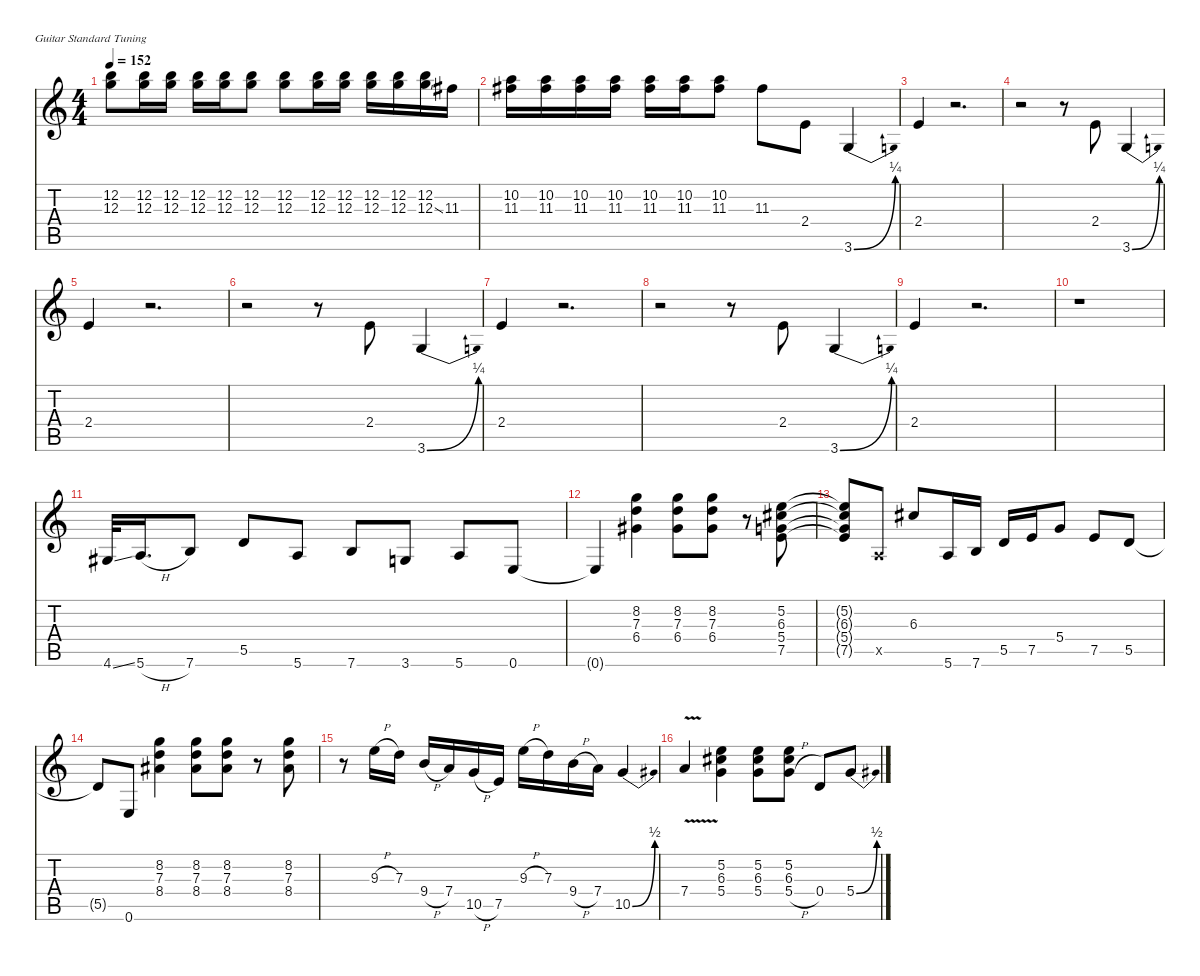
\defaultSystemsLayout 4
\hideDynamics
\bracketExtendMode nobrackets
\singleTrackTrackNamePolicy hidden
\multiTrackTrackNamePolicy hidden
\otherSystemsTrackNameOrientation horizontal
\track ("Gtr. 1" "od.guit.") {defaultSystemsLayout 4 instrument overdrivenguitar}
\staff {score tabs}
\tuning (E4 B3 G3 D3 A2 E2)
\ts (4 4)
\tempo 152
\clef g2
\ks c
(12.2 12.3).8{dy f instrument overdrivenguitar beam Down} (12.2 12.3).16{beam Down} (12.2 12.3).16{beam Down} (12.2 12.3).16{beam Down} (12.2 12.3).16{beam Down} (12.2 12.3).8{beam Down} (12.2 12.3).8{beam Down} (12.2 12.3).16{beam Down} (12.2 12.3).16{beam Down} (12.2 12.3).16{beam Down} (12.2 12.3).16{beam Down} (12.2 12.3{ss}).16{beam Down} 11.3{acc #}.16{beam Down} |
(10.2 11.3{acc #}).16{beam Down} (10.2 11.3{acc #}).16{beam Down} (10.2 11.3{acc #}).16{beam Down} (10.2 11.3{acc #}).16{beam Down} (10.2 11.3{acc #}).16{beam Down} (10.2 11.3{acc #}).16{beam Down} (10.2 11.3{acc #}).8{beam Down} 11.3{acc #}.8{beam Down} 2.4.8{beam Down} 3.6{be (bend 0 0 30 1)}.4{beam Up} |
2.4.4{beam Up} r.2{d beam Up} |
r.2{beam Down} r.8{beam Down} 2.4.8{beam Up} 3.6{be (bend 0 0 30 1)}.4{beam Up} |
2.4.4{beam Up} r.2{d beam Up} |
r.2{beam Down} r.8{beam Down} 2.4.8{beam Up} 3.6{be (bend 0 0 30 1)}.4{beam Up} |
2.4.4{beam Up} r.2{d beam Up} |
r.2{beam Down} r.8{beam Down} 2.4.8{beam Up} 3.6{be (bend 0 0 30 1)}.4{beam Up} |
2.4.4{beam Up} r.2{d beam Up} |
r.1{beam Down} |
4.6{ss acc #}.32{beam Up} 5.6{h}.16{d beam Up} 7.6.8{beam Up} 5.5.8{beam Up} 5.6.8{beam Up} 7.6.8{beam Up} 3.6.8{beam Up} 5.6.8{beam Up} 0.6.8{beam Up} |
0.6{t}.4{beam Up} (8.2 7.3 6.4{acc #}).4{beam Down} (8.2 7.3 6.4{acc #}).8{beam Down} (8.2 7.3 6.4{acc #}).8{beam Down} r.8{beam Down} (5.2 6.3{acc #} 5.4 7.5).8{beam Up} |
(5.2{t} 6.3{t acc #} 5.4{t} 7.5{t}).8{beam Up} 0.5{x}.8{beam Up} 6.3{acc #}.8{beam Up} 5.6.16{beam Up} 7.6.16{beam Up} 5.5.16{beam Up} 7.5.16{beam Up} 5.4.8{beam Up} 7.5.8{beam Up} 5.5.8{beam Up} |
5.5{t}.8{beam Up} 0.6.8{beam Up} (8.2 7.3 8.4{acc #}).4{beam Down} (8.2 7.3 8.4{acc #}).8{beam Down} (8.2 7.3 8.4{acc #}).8{beam Down} r.8{beam Down} (8.2 7.3 8.4{acc #}).8{beam Down} |
r.8{beam Down} 9.3{h}.16{beam Down} 7.3.16{beam Down} 9.4{h}.16{beam Up} 7.4.16{beam Up} 10.5{h}.16{beam Up} 7.5.16{beam Up} 9.3{h}.16{beam Down} 7.3.16{beam Down} 9.4{h}.16{beam Down} 7.4.16{beam Down} 10.5{be (bend 0 0 30 2)}.4{beam Up} |
7.4{v}.4{beam Up} (5.2 6.3{acc #} 5.4).4{beam Down} (5.2 6.3{acc #} 5.4).8{beam Down} (5.2 6.3{acc #} 5.4{h}).8{beam Down} 0.4.8{beam Up} 5.4{be (bend 0 0 60 2)}.8{beam Up}
